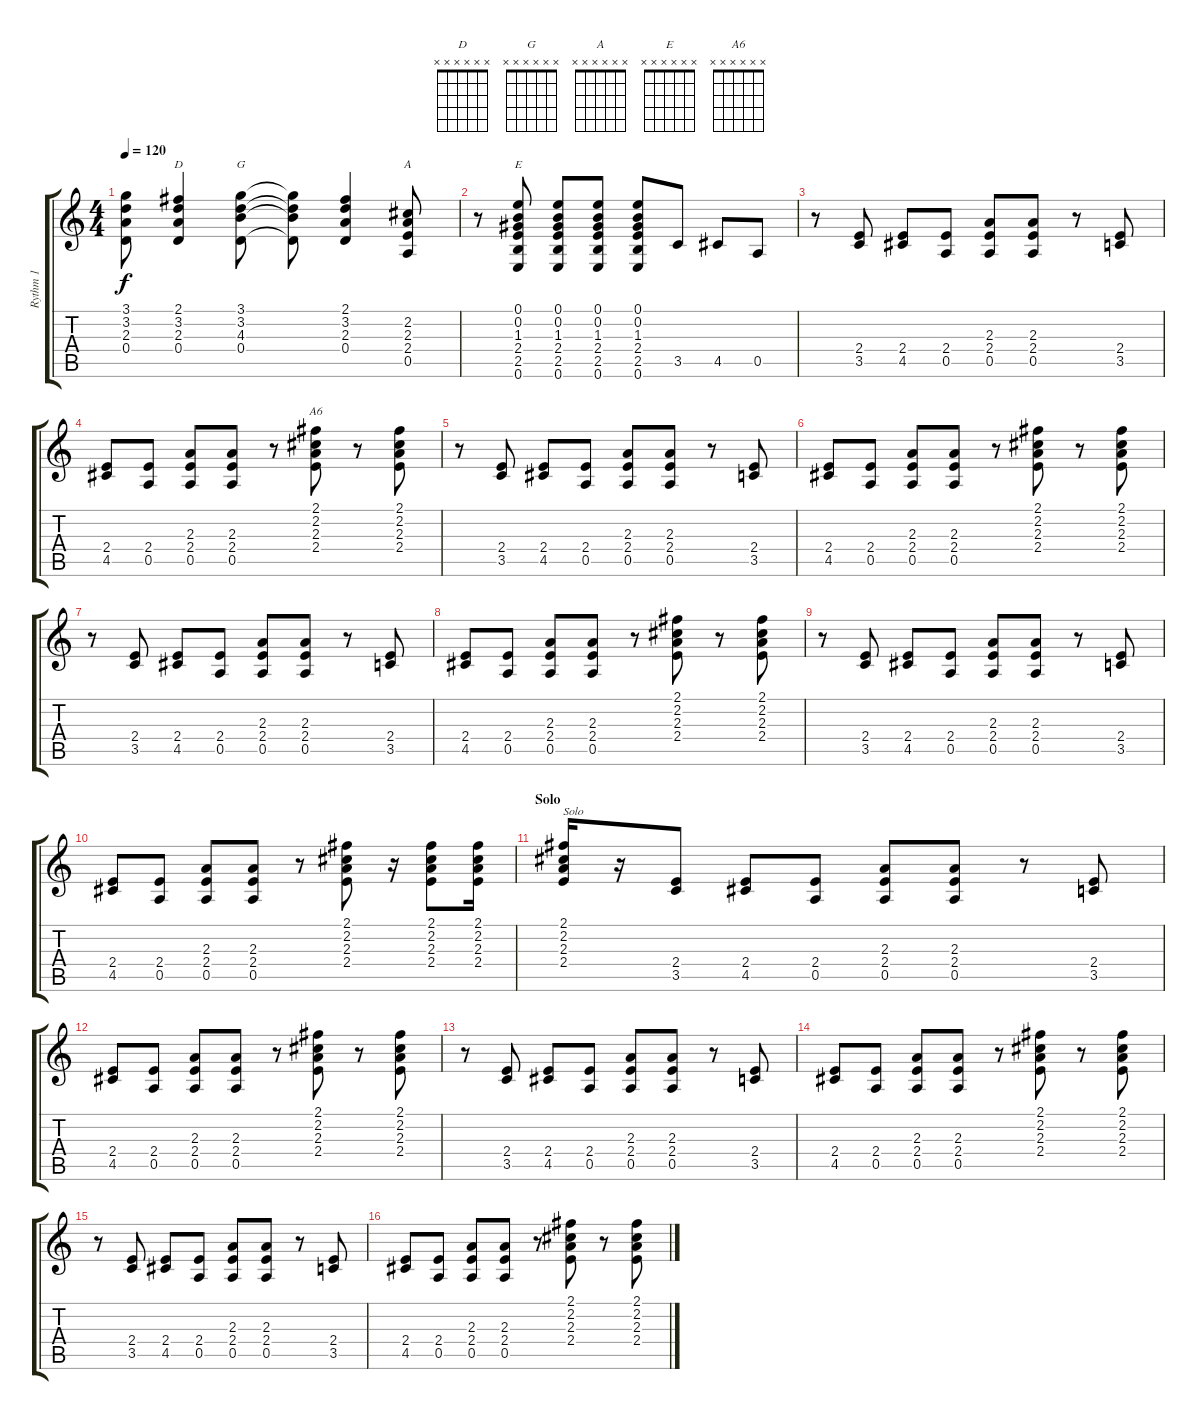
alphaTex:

\track ("Rythm 1" "Rythm 1") {instrument distortionguitar}
\staff {score tabs}
\tuning (E4 B3 G3 D3 A2 E2) {hide}
\chord ("D" x x x x x x)
\chord ("G" x x x x x x)
\chord ("A" x x x x x x)
\chord ("E" x x x x x x)
\chord ("A6" x x x x x x)
\ts (4 4)
\tempo 120
\clef g2
\ks c
(3.1{t} 3.2{t} 2.3{t} 0.4{t}).8{dy f} (2.1 3.2 2.3 0.4).4{ch "D"} (3.1 3.2 4.3 0.4).8{ch "G"} (3.1{t} 3.2{t} 4.3{t} 0.4{t}).8 (2.1 3.2 2.3 0.4).4 (2.2 2.3 2.4 0.5).8{ch "A"} |
r.8 (0.1 0.2 1.3 2.4 2.5 0.6).8{ch "E"} (0.1 0.2 1.3 2.4 2.5 0.6).8 (0.1 0.2 1.3 2.4 2.5 0.6).8 (0.1 0.2 1.3 2.4 2.5 0.6).8 3.5.8 4.5.8 0.5.8 |
r.8 (2.4 3.5).8 (2.4 4.5).8 (2.4 0.5).8 (2.3 2.4 0.5).8 (2.3 2.4 0.5).8 r.8 (2.4 3.5).8 |
(2.4 4.5).8 (2.4 0.5).8 (2.3 2.4 0.5).8 (2.3 2.4 0.5).8 r.8 (2.1 2.2 2.3 2.4).8{ch "A6"} r.8 (2.1 2.2 2.3 2.4).8 |
r.8 (2.4 3.5).8 (2.4 4.5).8 (2.4 0.5).8 (2.3 2.4 0.5).8 (2.3 2.4 0.5).8 r.8 (2.4 3.5).8 |
(2.4 4.5).8 (2.4 0.5).8 (2.3 2.4 0.5).8 (2.3 2.4 0.5).8 r.8 (2.1 2.2 2.3 2.4).8 r.8 (2.1 2.2 2.3 2.4).8 |
r.8 (2.4 3.5).8 (2.4 4.5).8 (2.4 0.5).8 (2.3 2.4 0.5).8 (2.3 2.4 0.5).8 r.8 (2.4 3.5).8 |
(2.4 4.5).8 (2.4 0.5).8 (2.3 2.4 0.5).8 (2.3 2.4 0.5).8 r.8 (2.1 2.2 2.3 2.4).8 r.8 (2.1 2.2 2.3 2.4).8 |
r.8 (2.4 3.5).8 (2.4 4.5).8 (2.4 0.5).8 (2.3 2.4 0.5).8 (2.3 2.4 0.5).8 r.8 (2.4 3.5).8 |
(2.4 4.5).8 (2.4 0.5).8 (2.3 2.4 0.5).8 (2.3 2.4 0.5).8 r.8 (2.1 2.2 2.3 2.4).8 r.16 (2.1 2.2 2.3 2.4).8 (2.1 2.2 2.3 2.4).16 |
\section ("" "Solo")
(2.1 2.2 2.3 2.4).16{txt "Solo"} r.16 (2.4 3.5).8 (2.4 4.5).8 (2.4 0.5).8 (2.3 2.4 0.5).8 (2.3 2.4 0.5).8 r.8 (2.4 3.5).8 |
(2.4 4.5).8 (2.4 0.5).8 (2.3 2.4 0.5).8 (2.3 2.4 0.5).8 r.8 (2.1 2.2 2.3 2.4).8 r.8 (2.1 2.2 2.3 2.4).8 |
r.8 (2.4 3.5).8 (2.4 4.5).8 (2.4 0.5).8 (2.3 2.4 0.5).8 (2.3 2.4 0.5).8 r.8 (2.4 3.5).8 |
(2.4 4.5).8 (2.4 0.5).8 (2.3 2.4 0.5).8 (2.3 2.4 0.5).8 r.8 (2.1 2.2 2.3 2.4).8 r.8 (2.1 2.2 2.3 2.4).8 |
r.8 (2.4 3.5).8 (2.4 4.5).8 (2.4 0.5).8 (2.3 2.4 0.5).8 (2.3 2.4 0.5).8 r.8 (2.4 3.5).8 |
(2.4 4.5).8 (2.4 0.5).8 (2.3 2.4 0.5).8 (2.3 2.4 0.5).8 r.8 (2.1 2.2 2.3 2.4).8 r.8 (2.1 2.2 2.3 2.4).8
